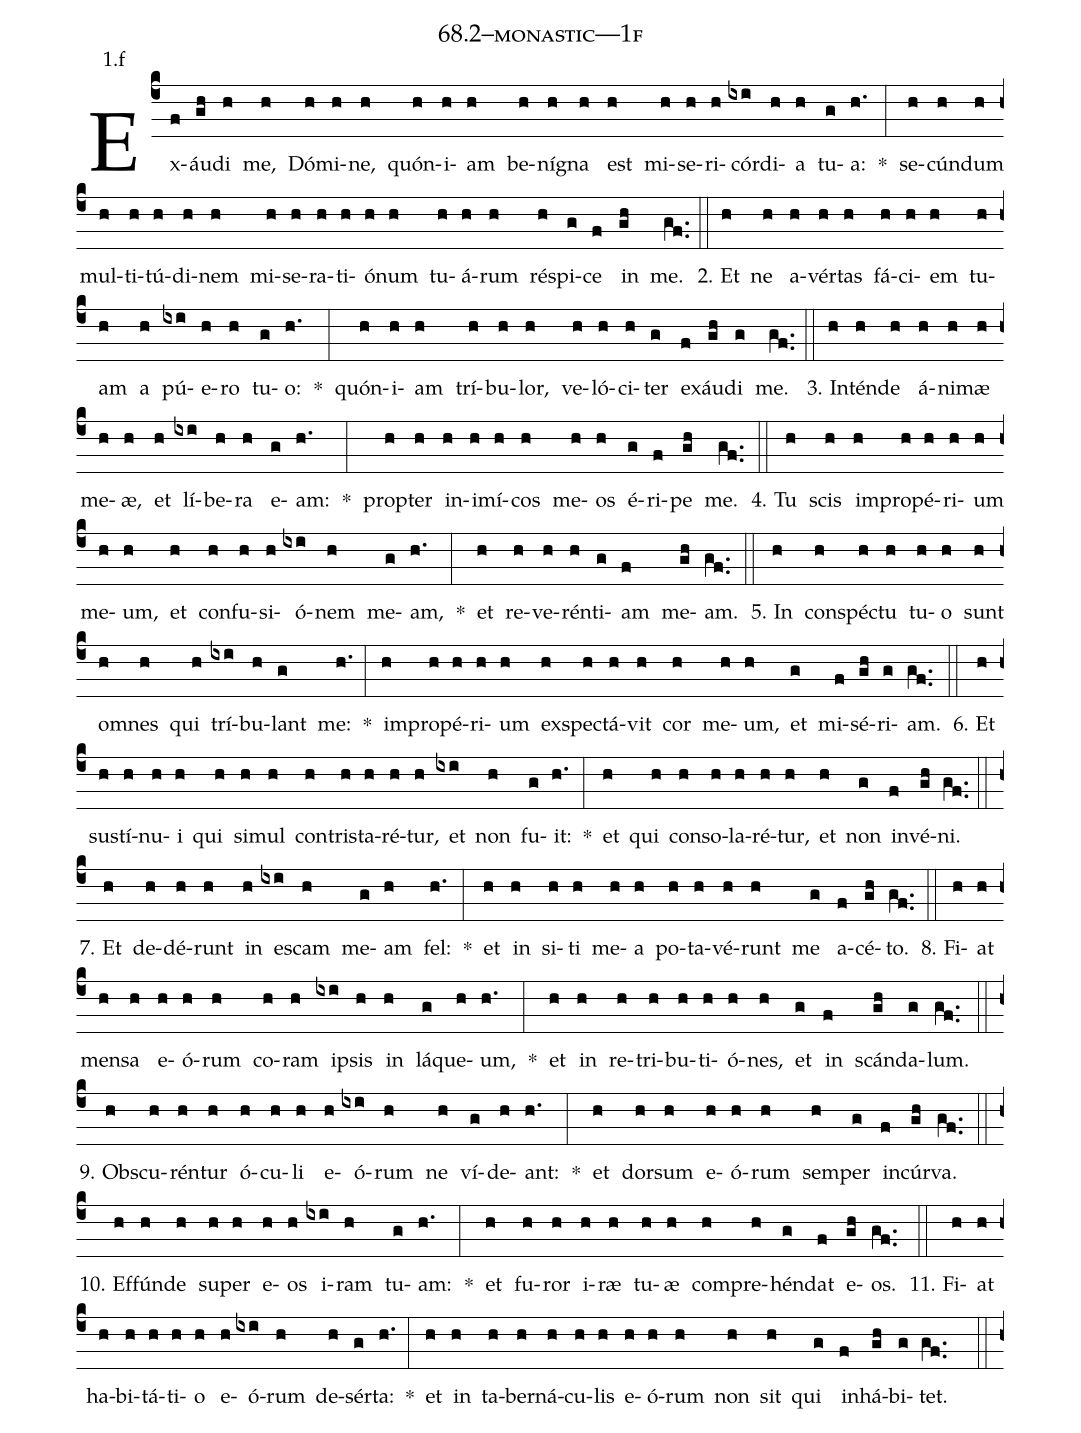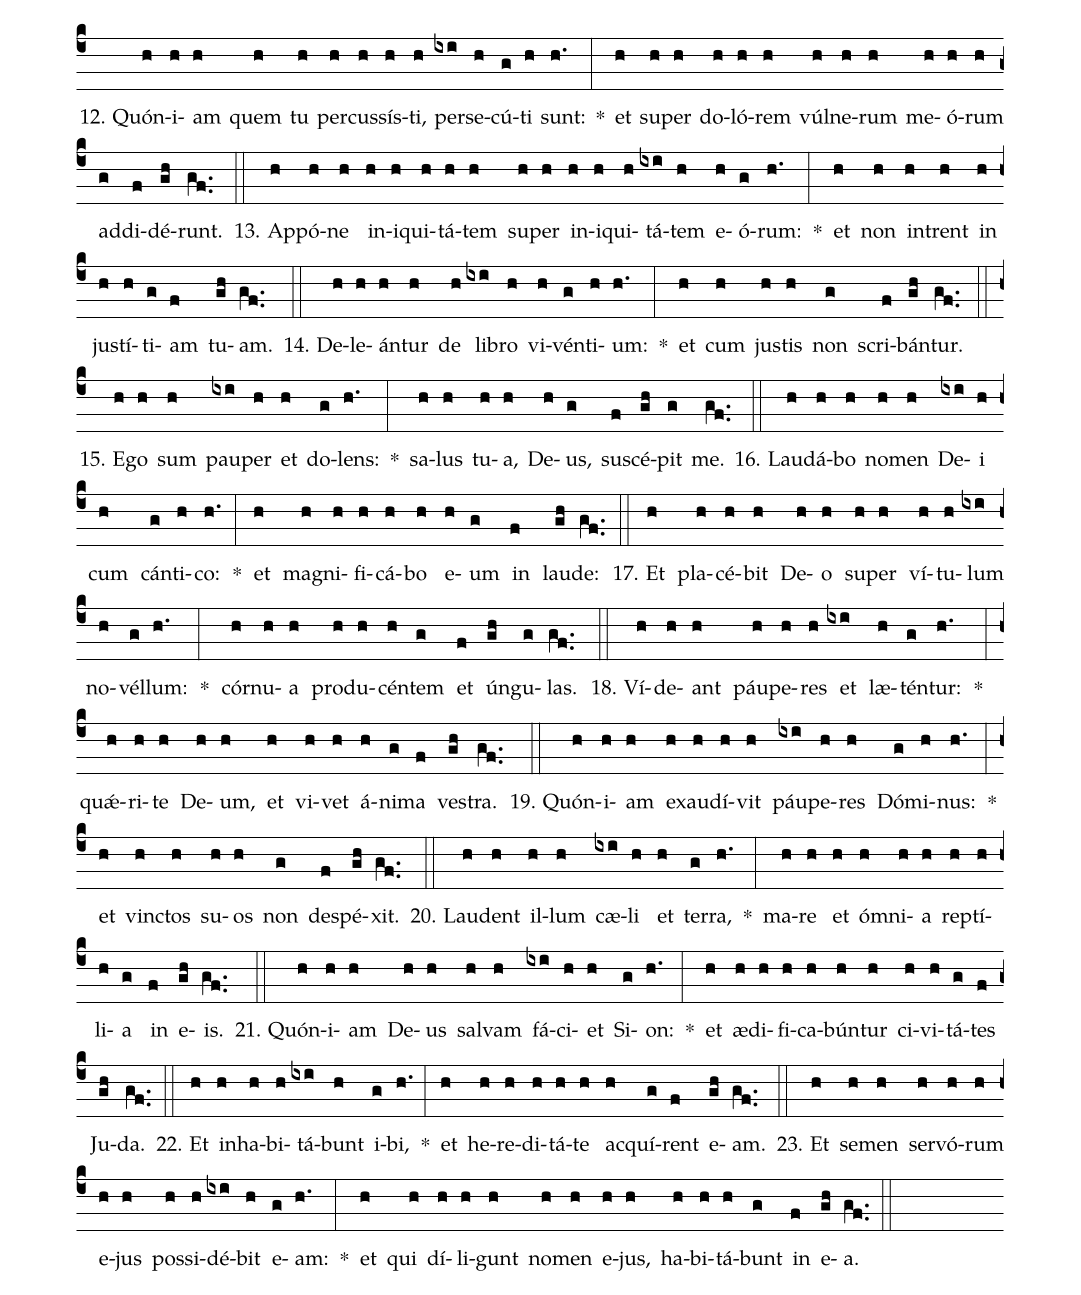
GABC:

name: 68.2--monastic---1f;
annotation: 1.f;
%%
(c4)Ex(f)áu(gh)di(h) me,(h) Dó(h)mi(h)ne,(h) quón(h)i(h)am(h) be(h)ní(h)gna(h) est(h) mi(h)se(h)ri(h)cór(ixi)di(h)a(h) tu(g)a:(h.) *(:) se(h)cún(h)dum(h) mul(h)ti(h)tú(h)di(h)nem(h) mi(h)se(h)ra(h)ti(h)ó(h)num(h) tu(h)á(h)rum(h) ré(h)spi(g)ce(f) in(gh) me.(gf..) (::)
2. Et(h) ne(h) a(h)vér(h)tas(h) fá(h)ci(h)em(h) tu(h)am(h) a(h) pú(ixi)e(h)ro(h) tu(g)o:(h.) *(:) quón(h)i(h)am(h) trí(h)bu(h)lor,(h) ve(h)ló(h)ci(h)ter(g) ex(f)áu(gh)di(g) me.(gf..) (::)
3. In(h)tén(h)de(h) á(h)ni(h)mæ(h) me(h)æ,(h) et(h) lí(ixi)be(h)ra(h) e(g)am:(h.) *(:) prop(h)ter(h) in(h)i(h)mí(h)cos(h) me(h)os(h) é(g)ri(f)pe(gh) me.(gf..) (::)
4. Tu(h) scis(h) im(h)pro(h)pé(h)ri(h)um(h) me(h)um,(h) et(h) con(h)fu(h)si(h)ó(ixi)nem(h) me(g)am,(h.) *(:) et(h) re(h)ve(h)rén(h)ti(g)am(f) me(gh)am.(gf..) (::)
5. In(h) con(h)spéc(h)tu(h) tu(h)o(h) sunt(h) om(h)nes(h) qui(h) trí(ixi)bu(h)lant(g) me:(h.) *(:) im(h)pro(h)pé(h)ri(h)um(h) ex(h)spec(h)tá(h)vit(h) cor(h) me(h)um,(h) et(g) mi(f)sé(gh)ri(g)am.(gf..) (::)
6. Et(h) sus(h)tí(h)nu(h)i(h) qui(h) si(h)mul(h) con(h)tris(h)ta(h)ré(h)tur,(h) et(ixi) non(h) fu(g)it:(h.) *(:) et(h) qui(h) con(h)so(h)la(h)ré(h)tur,(h) et(h) non(g) in(f)vé(gh)ni.(gf..) (::)
7. Et(h) de(h)dé(h)runt(h) in(h) es(ixi)cam(h) me(g)am(h) fel:(h.) *(:) et(h) in(h) si(h)ti(h) me(h)a(h) po(h)ta(h)vé(h)runt(h) me(g) a(f)cé(gh)to.(gf..) (::)
8. Fi(h)at(h) men(h)sa(h) e(h)ó(h)rum(h) co(h)ram(h) ip(ixi)sis(h) in(h) lá(g)que(h)um,(h.) *(:) et(h) in(h) re(h)tri(h)bu(h)ti(h)ó(h)nes,(h) et(g) in(f) scán(gh)da(g)lum.(gf..) (::)
9. Obs(h)cu(h)rén(h)tur(h) ó(h)cu(h)li(h) e(h)ó(ixi)rum(h) ne(h) ví(g)de(h)ant:(h.) *(:) et(h) dor(h)sum(h) e(h)ó(h)rum(h) sem(h)per(g) in(f)cúr(gh)va.(gf..) (::)
10. Ef(h)fún(h)de(h) su(h)per(h) e(h)os(h) i(ixi)ram(h) tu(g)am:(h.) *(:) et(h) fu(h)ror(h) i(h)ræ(h) tu(h)æ(h) com(h)pre(h)hén(g)dat(f) e(gh)os.(gf..) (::)
11. Fi(h)at(h) ha(h)bi(h)tá(h)ti(h)o(h) e(h)ó(ixi)rum(h) de(h)sér(g)ta:(h.) *(:) et(h) in(h) ta(h)ber(h)ná(h)cu(h)lis(h) e(h)ó(h)rum(h) non(h) sit(h) qui(g) in(f)há(gh)bi(g)tet.(gf..) (::)
12. Quón(h)i(h)am(h) quem(h) tu(h) per(h)cus(h)sís(h)ti,(h) per(ixi)se(h)cú(g)ti(h) sunt:(h.) *(:) et(h) su(h)per(h) do(h)ló(h)rem(h) vúl(h)ne(h)rum(h) me(h)ó(h)rum(h) ad(g)di(f)dé(gh)runt.(gf..) (::)
13. Ap(h)pó(h)ne(h) in(h)i(h)qui(h)tá(h)tem(h) su(h)per(h) in(h)i(h)qui(h)tá(ixi)tem(h) e(h)ó(g)rum:(h.) *(:) et(h) non(h) in(h)trent(h) in(h) jus(h)tí(h)ti(g)am(f) tu(gh)am.(gf..) (::)
14. De(h)le(h)án(h)tur(h) de(h) li(ixi)bro(h) vi(h)vén(g)ti(h)um:(h.) *(:) et(h) cum(h) jus(h)tis(h) non(g) scri(f)bán(gh)tur.(gf..) (::)
15. E(h)go(h) sum(h) pau(ixi)per(h) et(h) do(g)lens:(h.) *(:) sa(h)lus(h) tu(h)a,(h) De(h)us,(g) su(f)scé(gh)pit(g) me.(gf..) (::)
16. Lau(h)dá(h)bo(h) no(h)men(h) De(ixi)i(h) cum(h) cán(g)ti(h)co:(h.) *(:) et(h) ma(h)gni(h)fi(h)cá(h)bo(h) e(h)um(g) in(f) lau(gh)de:(gf..) (::)
17. Et(h) pla(h)cé(h)bit(h) De(h)o(h) su(h)per(h) ví(h)tu(h)lum(ixi) no(h)vél(g)lum:(h.) *(:) cór(h)nu(h)a(h) pro(h)du(h)cén(h)tem(g) et(f) ún(gh)gu(g)las.(gf..) (::)
18. Ví(h)de(h)ant(h) páu(h)pe(h)res(h) et(ixi) læ(h)tén(g)tur:(h.) *(:) quǽ(h)ri(h)te(h) De(h)um,(h) et(h) vi(h)vet(h) á(h)ni(g)ma(f) ves(gh)tra.(gf..) (::)
19. Quón(h)i(h)am(h) ex(h)au(h)dí(h)vit(h) páu(ixi)pe(h)res(h) Dó(g)mi(h)nus:(h.) *(:) et(h) vinc(h)tos(h) su(h)os(h) non(g) de(f)spé(gh)xit.(gf..) (::)
20. Lau(h)dent(h) il(h)lum(h) cæ(ixi)li(h) et(h) ter(g)ra,(h.) *(:) ma(h)re(h) et(h) óm(h)ni(h)a(h) rep(h)tí(h)li(h)a(g) in(f) e(gh)is.(gf..) (::)
21. Quón(h)i(h)am(h) De(h)us(h) sal(h)vam(h) fá(ixi)ci(h)et(h) Si(g)on:(h.) *(:) et(h) æ(h)di(h)fi(h)ca(h)bún(h)tur(h) ci(h)vi(h)tá(g)tes(f) Ju(gh)da.(gf..) (::)
22. Et(h) in(h)ha(h)bi(h)tá(ixi)bunt(h) i(g)bi,(h.) *(:) et(h) he(h)re(h)di(h)tá(h)te(h) ac(h)quí(g)rent(f) e(gh)am.(gf..) (::)
23. Et(h) se(h)men(h) ser(h)vó(h)rum(h) e(h)jus(h) pos(h)si(h)dé(ixi)bit(h) e(g)am:(h.) *(:) et(h) qui(h) dí(h)li(h)gunt(h) no(h)men(h) e(h)jus,(h) ha(h)bi(h)tá(h)bunt(g) in(f) e(gh)a.(gf..) (::)
